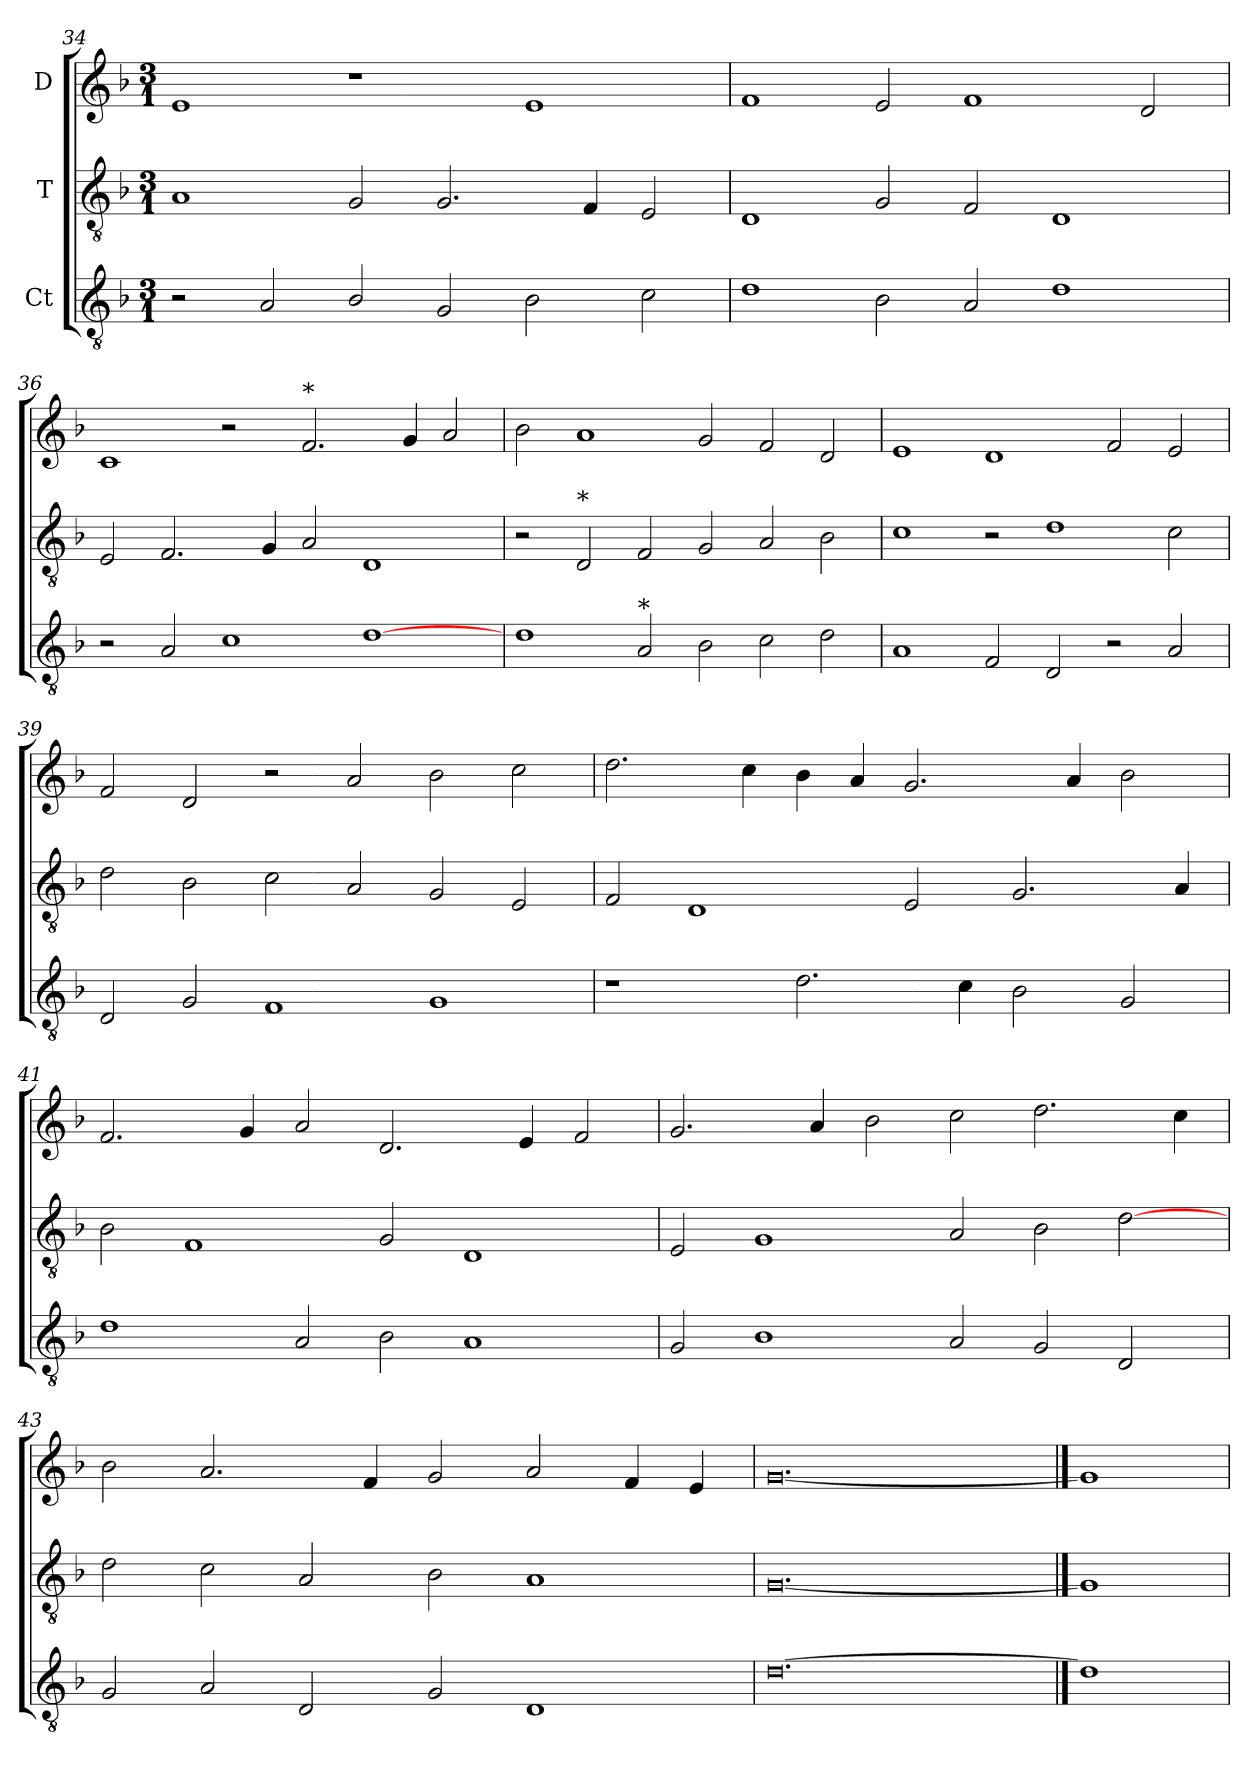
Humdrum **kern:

**kern	**kern	**kern
*part3	*part2	*part1
*staff3	*staff2	*staff1
*I"Ct	*I"T	*I"D
!!LO:LB:g=z
*clefGv2	*clefGv2	*clefG2
*ITrd7c12	*ITrd7c12	*
*k[b-]	*k[b-]	*k[b-]
*F:	*F:	*F:
*M3/1	*M3/1	*M3/1
=34	=34	=34
2r	1AAi/	1ei/
2AAi/	.	.
2BB-i/	2GGi/	1r
2GGi/	2.GGi/	.
2BB-i\	.	1ei/
.	4FFi/	.
2Ci\	2EEi/	.
=35	=35	=35
1Di\	1DDi/	1fi/
2BB-i\	2GGi/	2ei/
2AAi/	2FFi/	1fi/
1Di\	1DDi/	.
.	.	2di/
=36	=36	=36
2r	2EEi/	1ci/
2AAi/	2.FFi/	.
1Ci\	.	2r
.	4GGi/	.
!	!	!LO:TX:t=*
.	2AAi/	2.fi/
[1Di\	1DDi/	.
.	.	4gi/
.	.	2ai/
=37	=37	=37
1Di\	2r	2b-i\
!	!LO:TX:t=*	!
.	2DDi/	1ai/
!LO:TX:t=*	!	!
2AAi/	2FFi/	.
2BB-i\	2GGi/	2gi/
2Ci\	2AAi/	2fi/
2Di\	2BB-i\	2di/
!!LO:LB:g=z
=38	=38	=38
1AAi/	1Ci\	1ei/
2FFi/	2r	1di/
2DDi/	1Di\	.
2r	.	2fi/
2AAi/	2Ci\	2ei/
=39	=39	=39
2DDi/	2Di\	2fi/
2GGi/	2BB-i\	2di/
1FFi/	2Ci\	2r
.	2AAi/	2ai/
1GGi/	2GGi/	2b-i\
.	2EEi/	2cci\
=40	=40	=40
1r	2FFi/	2.ddi\
.	1DDi/	.
.	.	4cci\
2.Di\	.	4b-i\
.	.	4ai/
.	2EEi/	2.gi/
4Ci\	.	.
2BB-i\	2.GGi/	.
.	.	4ai/
2GGi/	.	2b-i\
.	4AAi/	.
!!LO:LB:g=z
=41	=41	=41
1Di\	2BB-i\	2.fi/
.	1FFi/	.
.	.	4gi/
2AAi/	.	2ai/
2BB-i\	2GGi/	2.di/
1AAi/	1DDi/	.
.	.	4ei/
.	.	2fi/
=42	=42	=42
2GGi/	2EEi/	2.gi/
1BB-i/	1GGi/	.
.	.	4ai/
.	.	2b-i\
2AAi/	2AAi/	2cci\
2GGi/	2BB-i\	2.ddi\
2DDi/	[2Di\	.
.	.	4cci\
=43	=43	=43
2GGi/	2Di\	2b-i\
2AAi/	2Ci\	2.ai/
2DDi/	2AAi/	.
.	.	4fi/
2GGi/	2BB-i\	2gi/
1DDi/	1AAi/	2ai/
.	.	4fi/
.	.	4ei/
=44	=44	=44
[0.Di\	[0.GGi/	[0.gi/
==45	==45	==45
1Di\]	1GGi/]	1gi/]
=	=	=
*-	*-	*-
